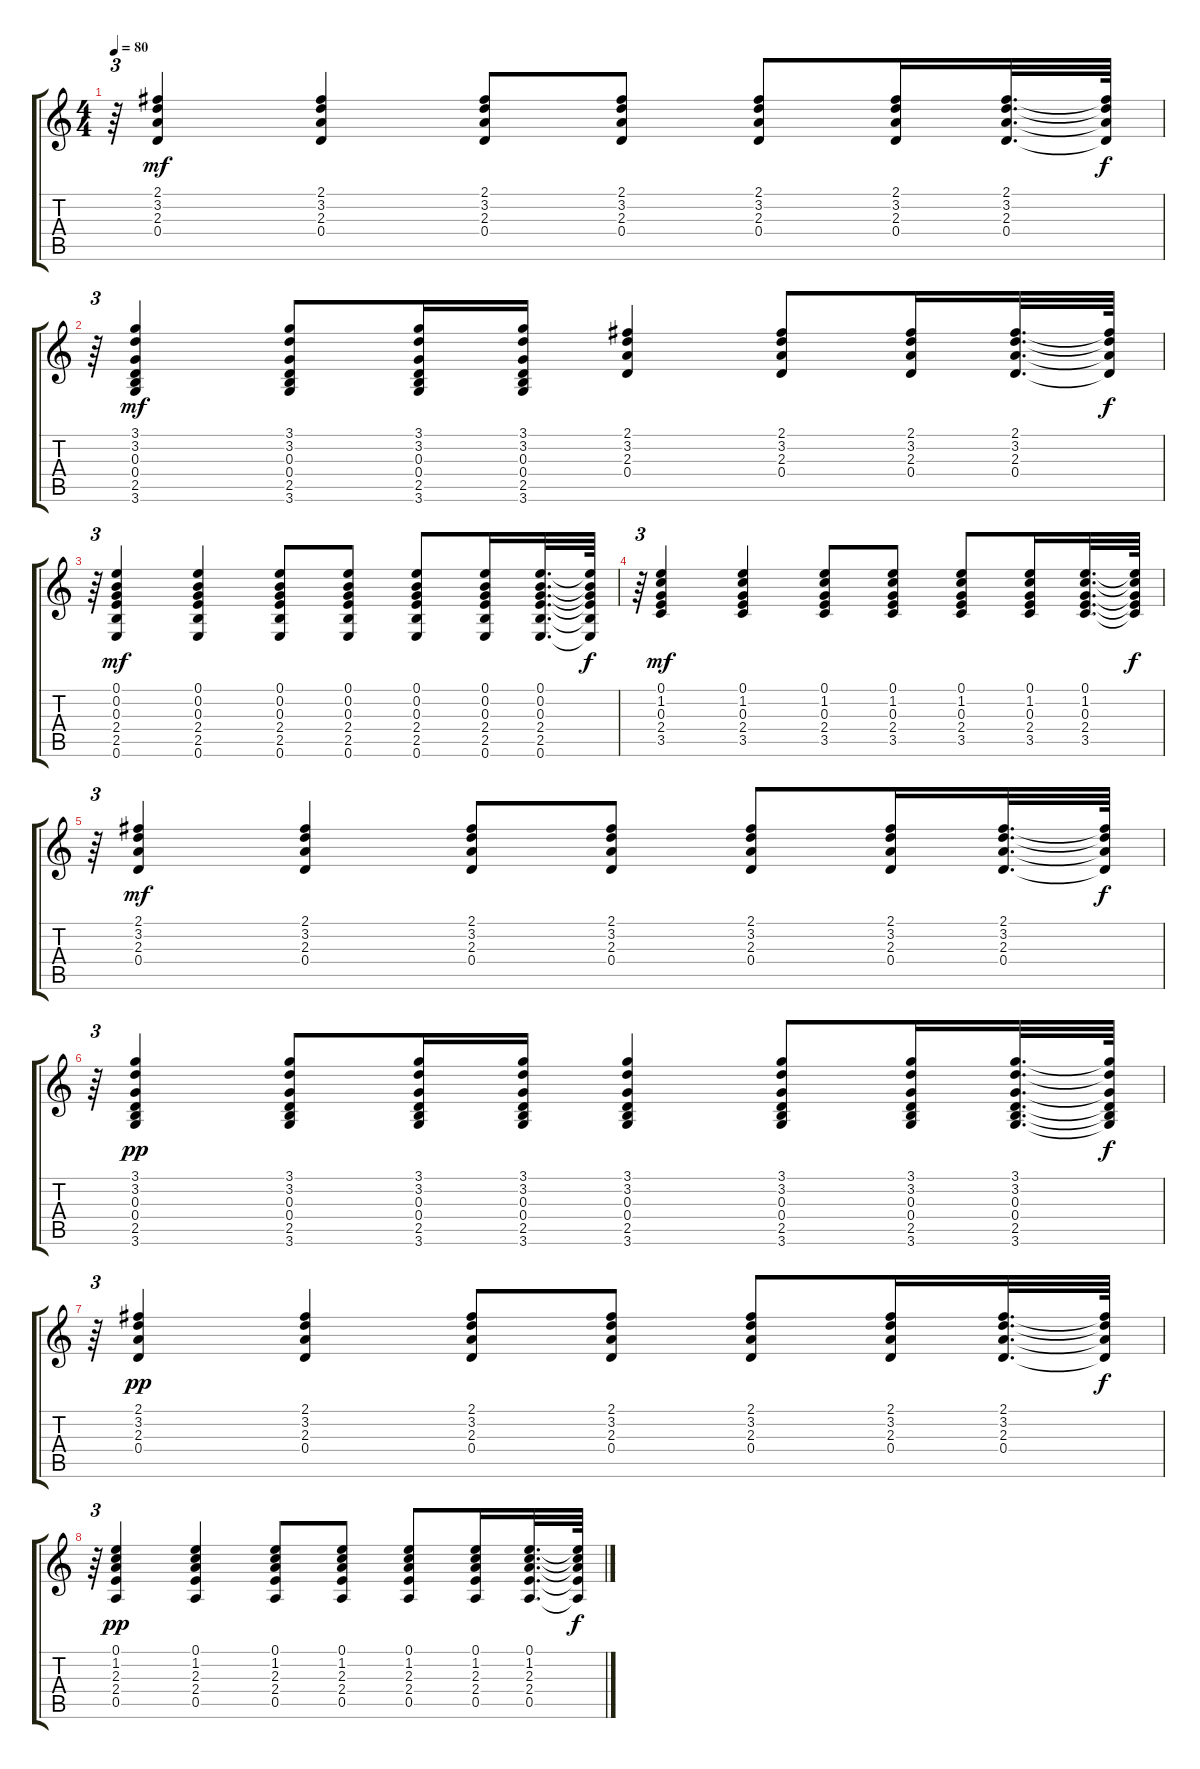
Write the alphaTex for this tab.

\track "" {instrument acousticguitarsteel bank 1}
\staff {score tabs}
\tuning (E4 B3 G3 D3 A2 E2) {hide}
\ts (4 4)
\tempo 80
\clef g2
\ks c
r.64{tu (3 2) dy f} (2.1 3.2 2.3 0.4).4{dy mf} (2.1 3.2 2.3 0.4).4 (2.1 3.2 2.3 0.4).8 (2.1 3.2 2.3 0.4).8 (2.1 3.2 2.3 0.4).8 (2.1 3.2 2.3 0.4).16 (2.1 3.2 2.3 0.4).32{d} (2.1{t} 3.2{t} 2.3{t} 0.4{t}).64{dy f} |
r.64{tu (3 2)} (3.1 3.2 0.3 0.4 2.5 3.6).4{dy mf} (3.1 3.2 0.3 0.4 2.5 3.6).8 (3.1 3.2 0.3 0.4 2.5 3.6).16 (3.1 3.2 0.3 0.4 2.5 3.6).16 (2.1 3.2 2.3 0.4).4 (2.1 3.2 2.3 0.4).8 (2.1 3.2 2.3 0.4).16 (2.1 3.2 2.3 0.4).32{d} (2.1{t} 3.2{t} 2.3{t} 0.4{t}).64{dy f} |
r.64{tu (3 2)} (0.1 0.2 0.3 2.4 2.5 0.6).4{dy mf} (0.1 0.2 0.3 2.4 2.5 0.6).4 (0.1 0.2 0.3 2.4 2.5 0.6).8 (0.1 0.2 0.3 2.4 2.5 0.6).8 (0.1 0.2 0.3 2.4 2.5 0.6).8 (0.1 0.2 0.3 2.4 2.5 0.6).16 (0.1 0.2 0.3 2.4 2.5 0.6).32{d} (0.1{t} 0.2{t} 0.3{t} 2.4{t} 2.5{t} 0.6{t}).64{dy f} |
r.64{tu (3 2)} (0.1 1.2 0.3 2.4 3.5).4{dy mf} (0.1 1.2 0.3 2.4 3.5).4 (0.1 1.2 0.3 2.4 3.5).8 (0.1 1.2 0.3 2.4 3.5).8 (0.1 1.2 0.3 2.4 3.5).8 (0.1 1.2 0.3 2.4 3.5).16 (0.1 1.2 0.3 2.4 3.5).32{d} (0.1{t} 1.2{t} 0.3{t} 2.4{t} 3.5{t}).64{dy f} |
r.64{tu (3 2)} (2.1 3.2 2.3 0.4).4{dy mf} (2.1 3.2 2.3 0.4).4 (2.1 3.2 2.3 0.4).8 (2.1 3.2 2.3 0.4).8 (2.1 3.2 2.3 0.4).8 (2.1 3.2 2.3 0.4).16 (2.1 3.2 2.3 0.4).32{d} (2.1{t} 3.2{t} 2.3{t} 0.4{t}).64{dy f} |
r.64{tu (3 2)} (3.1 3.2 0.3 0.4 2.5 3.6).4{dy pp} (3.1 3.2 0.3 0.4 2.5 3.6).8 (3.1 3.2 0.3 0.4 2.5 3.6).16 (3.1 3.2 0.3 0.4 2.5 3.6).16 (3.1 3.2 0.3 0.4 2.5 3.6).4 (3.1 3.2 0.3 0.4 2.5 3.6).8 (3.1 3.2 0.3 0.4 2.5 3.6).16 (3.1 3.2 0.3 0.4 2.5 3.6).32{d} (3.1{t} 3.2{t} 0.3{t} 0.4{t} 2.5{t} 3.6{t}).64{dy f} |
r.64{tu (3 2)} (2.1 3.2 2.3 0.4).4{dy pp} (2.1 3.2 2.3 0.4).4 (2.1 3.2 2.3 0.4).8 (2.1 3.2 2.3 0.4).8 (2.1 3.2 2.3 0.4).8 (2.1 3.2 2.3 0.4).16 (2.1 3.2 2.3 0.4).32{d} (2.1{t} 3.2{t} 2.3{t} 0.4{t}).64{dy f} |
r.64{tu (3 2)} (0.1 1.2 2.3 2.4 0.5).4{dy pp} (0.1 1.2 2.3 2.4 0.5).4 (0.1 1.2 2.3 2.4 0.5).8 (0.1 1.2 2.3 2.4 0.5).8 (0.1 1.2 2.3 2.4 0.5).8 (0.1 1.2 2.3 2.4 0.5).16 (0.1 1.2 2.3 2.4 0.5).32{d} (0.1{t} 1.2{t} 2.3{t} 2.4{t} 0.5{t}).64{dy f}
